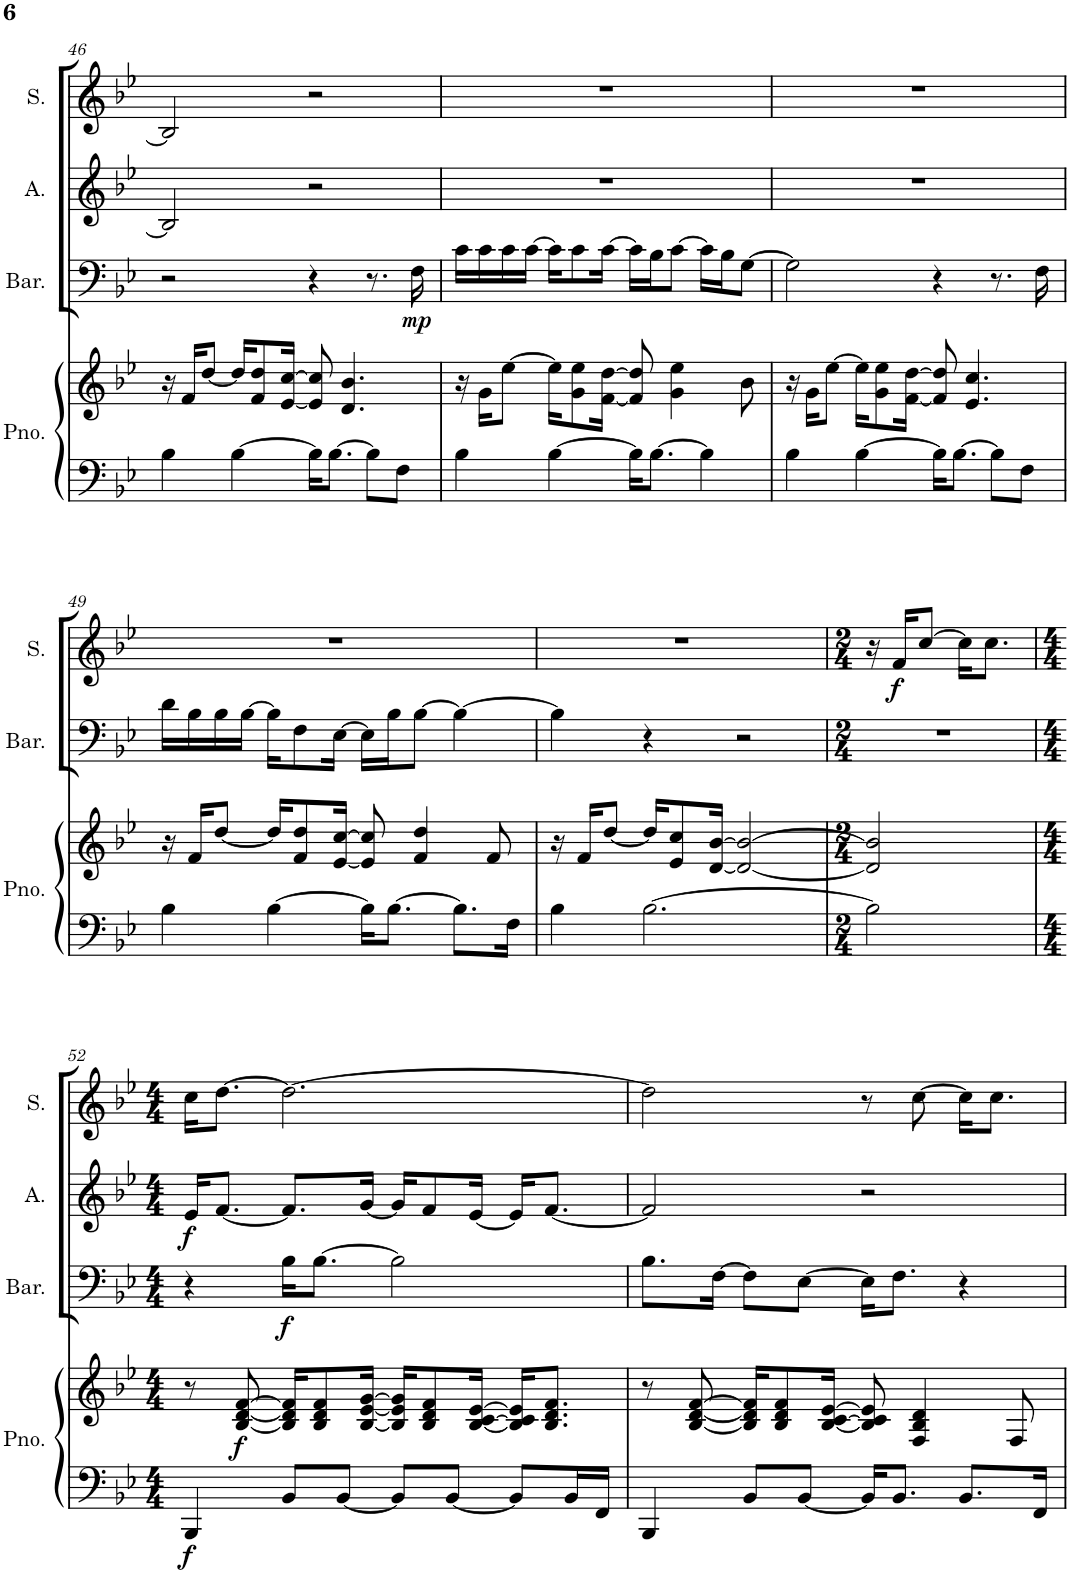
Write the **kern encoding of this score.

**kern	**kern	**dynam	**kern	**dynam	**kern	**dynam	**kern	**dynam
*part4	*part4	*part4	*part3	*part3	*part2	*part2	*part1	*part1
*staff5	*staff4	*staff4/5	*staff3	*staff3	*staff2	*staff2	*staff1	*staff1
*I"Piano	*	*	*I"Baritone	*	*I"Alto	*	*I"Soprano	*
*I'Pno.	*	*	*I'Bar.	*	*I'A.	*	*I'S.	*
!!LO:PB:g=z
*clefF4	*clefG2	*	*clefF4	*	*clefG2	*	*clefG2	*
*k[b-e-]	*k[b-e-]	*	*k[b-e-]	*	*k[b-e-]	*	*k[b-e-]	*
*M4/4	*M4/4	*	*M4/4	*	*M4/4	*	*M4/4	*
=46	=46	=46	=46	=46	=46	=46	=46	=46
4B-\	16r	.	2r	.	2B-/]	.	2B-/]	.
.	16f/KL	.	.	.	.	.	.	.
.	[8dd/J	.	.	.	.	.	.	.
[4B-\	16dd/KL]	.	.	.	.	.	.	.
.	8f/ 8dd/	.	.	.	.	.	.	.
.	[16e-/ [16cc/Jk	.	.	.	.	.	.	.
16B-\KL]	8e-/] 8cc/]	.	4r	.	2r	.	2r	.
[8.B-\J	.	.	.	.	.	.	.	.
.	4.d/ 4.b-/	.	.	.	.	.	.	.
8B-\L]	.	.	8.r	.	.	.	.	.
8F\J	.	.	.	.	.	.	.	.
!	!	!	!	!LO:DY:b	!	!	!	!
.	.	.	16F\	mp	.	.	.	.
=47	=47	=47	=47	=47	=47	=47	=47	=47
4B-\	16r	.	16c\LL	.	1r	.	1r	.
.	16g\KL	.	16c\	.	.	.	.	.
.	[8ee-\J	.	16c\	.	.	.	.	.
.	.	.	[16c\JJ	.	.	.	.	.
[4B-\	16ee-\KL]	.	16c\KL]	.	.	.	.	.
.	8g\ 8ee-\	.	8c\	.	.	.	.	.
.	[16f\ [16dd\Jk	.	[16c\Jk	.	.	.	.	.
16B-\KL]	8f/] 8dd/]	.	16c\LL]	.	.	.	.	.
[8.B-\J	.	.	16B-\J	.	.	.	.	.
.	4g\ 4ee-\	.	[8c\J	.	.	.	.	.
4B-\]	.	.	16c\LL]	.	.	.	.	.
.	.	.	16B-\J	.	.	.	.	.
.	8b-\	.	[8G\J	.	.	.	.	.
=48	=48	=48	=48	=48	=48	=48	=48	=48
4B-\	16r	.	2G\]	.	1r	.	1r	.
.	16g\KL	.	.	.	.	.	.	.
.	[8ee-\J	.	.	.	.	.	.	.
[4B-\	16ee-\KL]	.	.	.	.	.	.	.
.	8g\ 8ee-\	.	.	.	.	.	.	.
.	[16f\ [16dd\Jk	.	.	.	.	.	.	.
16B-\KL]	8f/] 8dd/]	.	4r	.	.	.	.	.
[8.B-\J	.	.	.	.	.	.	.	.
.	4.e-/ 4.cc/	.	.	.	.	.	.	.
8B-\L]	.	.	8.r	.	.	.	.	.
8F\J	.	.	.	.	.	.	.	.
.	.	.	16F\	.	.	.	.	.
!!LO:LB:g=z
=49	=49	=49	=49	=49	=49	=49	=49	=49
4B-\	16r	.	16d\LL	.	1r	.	1r	.
.	16f/KL	.	16B-\	.	.	.	.	.
.	[8dd/J	.	16B-\	.	.	.	.	.
.	.	.	[16B-\JJ	.	.	.	.	.
[4B-\	16dd/KL]	.	16B-\KL]	.	.	.	.	.
.	8f/ 8dd/	.	8F\	.	.	.	.	.
.	[16e-/ [16cc/Jk	.	[16E-\Jk	.	.	.	.	.
16B-\KL]	8e-/] 8cc/]	.	16E-\LL]	.	.	.	.	.
[8.B-\J	.	.	16B-\J	.	.	.	.	.
.	4f/ 4dd/	.	[8B-\J	.	.	.	.	.
8.B-\L]	.	.	4B-\_	.	.	.	.	.
.	8f/	.	.	.	.	.	.	.
16F\Jk	.	.	.	.	.	.	.	.
=50	=50	=50	=50	=50	=50	=50	=50	=50
4B-\	16r	.	4B-\]	.	1r	.	1r	.
.	16f/KL	.	.	.	.	.	.	.
.	[8dd/J	.	.	.	.	.	.	.
[2.B-\	16dd/KL]	.	4r	.	.	.	.	.
.	8e-/ 8cc/	.	.	.	.	.	.	.
.	[16d/ [16b-/Jk	.	.	.	.	.	.	.
.	2d/_ 2b-/_	.	2r	.	.	.	.	.
=51	=51	=51	=51	=51	=51	=51	=51	=51
*M2/4	*M2/4	*	*M2/4	*	*M2/4	*	*M2/4	*
2B-\]	2d/] 2b-/]	.	2r	.	2r	.	16r	.
!	!	!	!	!	!	!	!	!LO:DY:b
.	.	.	.	.	.	.	16f/KL	f
.	.	.	.	.	.	.	[8cc/J	.
.	.	.	.	.	.	.	16cc\KL]	.
.	.	.	.	.	.	.	8.cc\J	.
!!LO:LB:g=z
=52	=52	=52	=52	=52	=52	=52	=52	=52
*M4/4	*M4/4	*	*M4/4	*	*M4/4	*	*M4/4	*
!	!	!LO:DY:b=2	!	!	!	!LO:DY:b	!	!
4BBB-/	8r	f	4r	.	16e-/KL	f	16cc\KL	.
.	.	.	.	.	[8.f/J	.	[8.dd\J	.
!	!	!LO:DY:b	!	!	!	!	!	!
.	[8B-/ [8d/ [8f/	f	.	.	.	.	.	.
!	!	!	!	!LO:DY:b	!	!	!	!
8BB-/L	16B-/] 16d/] 16f/]KL	.	16B-\KL	f	8.f/L]	.	2.dd\_	.
.	8B-/ 8d/ 8f/	.	[8.B-\J	.	.	.	.	.
[8BB-/J	.	.	.	.	.	.	.	.
.	[16B-/ [16e-/ [16g/Jk	.	.	.	[16g/Jk	.	.	.
8BB-/L]	16B-/] 16e-/] 16g/]KL	.	2B-\]	.	16g/KL]	.	.	.
.	8B-/ 8d/ 8f/	.	.	.	8f/	.	.	.
[8BB-/J	.	.	.	.	.	.	.	.
.	[16B-/ [16c/ [16e-/Jk	.	.	.	[16e-/Jk	.	.	.
8BB-/L]	16B-/] 16c/] 16e-/]KL	.	.	.	16e-/KL]	.	.	.
.	8.B-/ 8.d/ 8.f/J	.	.	.	[8.f/J	.	.	.
16BB-/L	.	.	.	.	.	.	.	.
16FF/JJ	.	.	.	.	.	.	.	.
=53	=53	=53	=53	=53	=53	=53	=53	=53
4BBB-/	8r	.	8.B-\L	.	2f/]	.	2dd\]	.
.	[8B-/ [8d/ [8f/	.	.	.	.	.	.	.
.	.	.	[16F\Jk	.	.	.	.	.
8BB-/L	16B-/] 16d/] 16f/]KL	.	8F\L]	.	.	.	.	.
.	8B-/ 8d/ 8f/	.	.	.	.	.	.	.
[8BB-/J	.	.	[8E-\J	.	.	.	.	.
.	[16B-/ [16c/ [16e-/Jk	.	.	.	.	.	.	.
16BB-/KL]	8B-/] 8c/] 8e-/]	.	16E-\KL]	.	2r	.	8r	.
8.BB-/J	.	.	8.F\J	.	.	.	.	.
.	4F/ 4B-/ 4d/	.	.	.	.	.	[8cc\	.
8.BB-/L	.	.	4r	.	.	.	16cc\KL]	.
.	.	.	.	.	.	.	8.cc\J	.
.	8F/	.	.	.	.	.	.	.
16FF/Jk	.	.	.	.	.	.	.	.
=	=	=	=	=	=	=	=	=
*-	*-	*-	*-	*-	*-	*-	*-	*-
